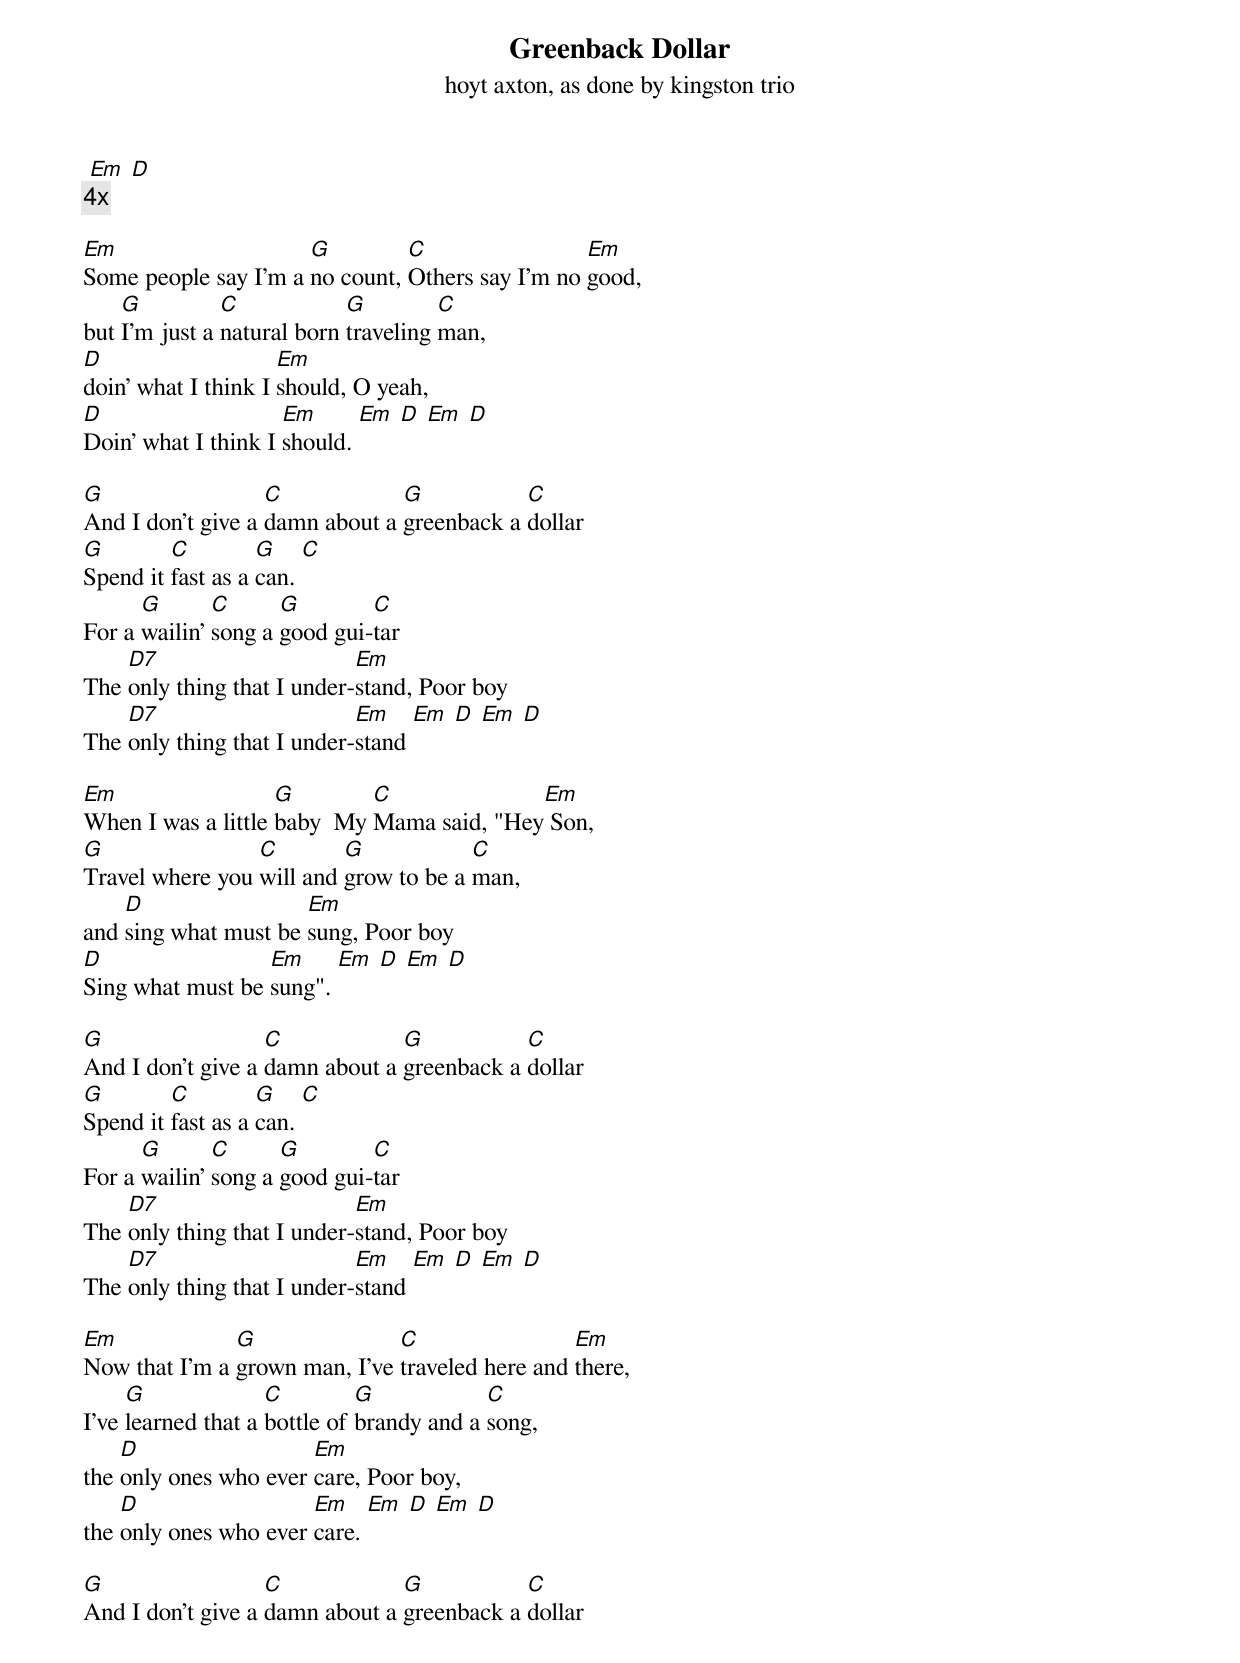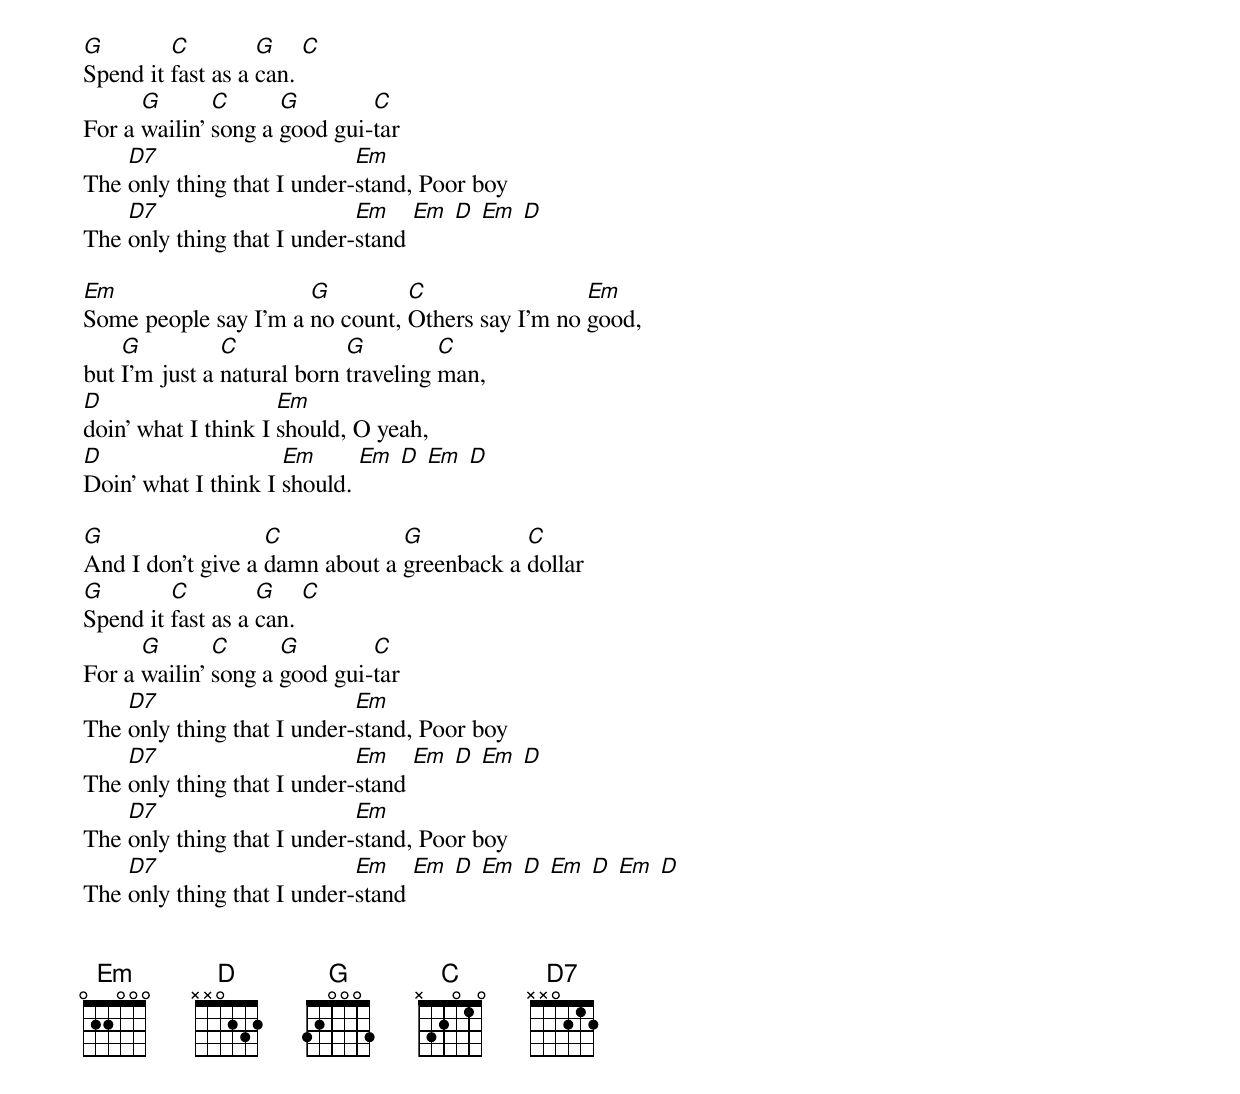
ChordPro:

{title: Greenback Dollar}
{subtitle: hoyt axton, as done by kingston trio}

 [Em] [D]
{c:4x}

[Em]Some people say I'm a [G]no count, [C]Others say I'm no [Em]good,
but [G]I'm just a [C]natural born [G]traveling [C]man,
[D]doin' what I think I [Em]should, O yeah,
[D]Doin' what I think I [Em]should. [Em] [D] [Em] [D]

[G]And I don't give a [C]damn about a [G]greenback a [C]dollar
[G]Spend it [C]fast as a [G]can. [C]
For a [G]wailin' [C]song a [G]good gui-[C]tar
The [D7]only thing that I under-[Em]stand, Poor boy
The [D7]only thing that I under-[Em]stand [Em] [D] [Em] [D]

[Em]When I was a little [G]baby  My [C]Mama said, "Hey[Em] Son,
[G]Travel where you [C]will and [G]grow to be a [C]man,
and [D]sing what must be [Em]sung, Poor boy
[D]Sing what must be [Em]sung". [Em] [D] [Em] [D]

[G]And I don't give a [C]damn about a [G]greenback a [C]dollar
[G]Spend it [C]fast as a [G]can. [C]
For a [G]wailin' [C]song a [G]good gui-[C]tar
The [D7]only thing that I under-[Em]stand, Poor boy
The [D7]only thing that I under-[Em]stand [Em] [D] [Em] [D]

[Em]Now that I'm a [G]grown man, I've [C]traveled here and [Em]there,
I've [G]learned that a [C]bottle of [G]brandy and a [C]song,
the [D]only ones who ever [Em]care, Poor boy,
the [D]only ones who ever [Em]care. [Em] [D] [Em] [D]

[G]And I don't give a [C]damn about a [G]greenback a [C]dollar
[G]Spend it [C]fast as a [G]can. [C]
For a [G]wailin' [C]song a [G]good gui-[C]tar
The [D7]only thing that I under-[Em]stand, Poor boy
The [D7]only thing that I under-[Em]stand [Em] [D] [Em] [D]

[Em]Some people say I'm a [G]no count, [C]Others say I'm no [Em]good,
but [G]I'm just a [C]natural born [G]traveling [C]man,
[D]doin' what I think I [Em]should, O yeah,
[D]Doin' what I think I [Em]should. [Em] [D] [Em] [D]

[G]And I don't give a [C]damn about a [G]greenback a [C]dollar
[G]Spend it [C]fast as a [G]can. [C]
For a [G]wailin' [C]song a [G]good gui-[C]tar
The [D7]only thing that I under-[Em]stand, Poor boy
The [D7]only thing that I under-[Em]stand [Em] [D] [Em] [D]
The [D7]only thing that I under-[Em]stand, Poor boy
The [D7]only thing that I under-[Em]stand [Em] [D] [Em] [D] [Em] [D] [Em] [D]


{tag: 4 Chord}
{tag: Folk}
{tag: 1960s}
